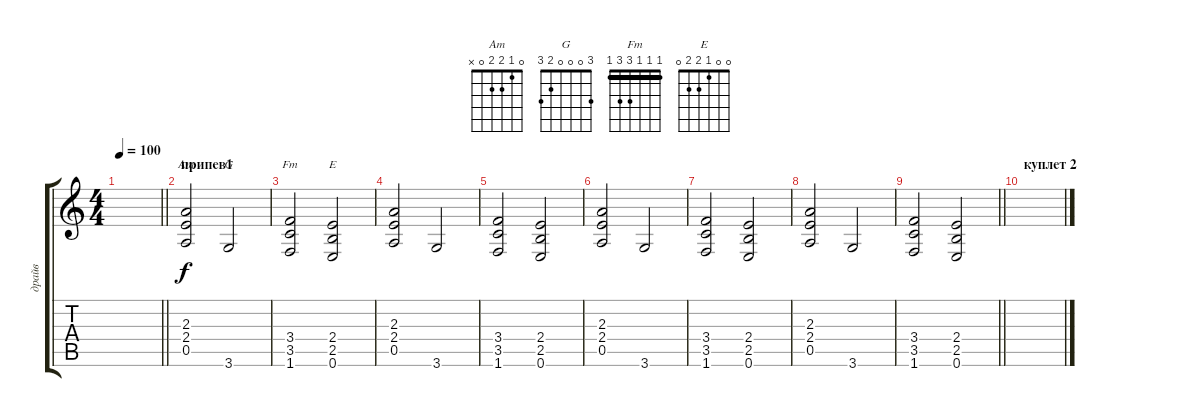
\track ("драйв" "драйв") {instrument overdrivenguitar}
\staff {score tabs}
\tuning (E4 B3 G3 D3 A2 E2) {hide}
\chord ("Am" 0 1 2 2 0 x)
\chord ("G" 3 0 0 0 2 3)
\chord ("Fm" 1 1 1 3 3 1) {barre 1}
\chord ("E" 0 0 1 2 2 0)
\ts (4 4)
\tempo 100
\clef g2
\barLineRight lightlight
\ks c
|
\section ("" "припев1 ")
(2.3 2.4 0.5).2{ch "Am"} 3.6.2{ch "G"} |
(3.4 3.5 1.6).2{ch "Fm"} (2.4 2.5 0.6).2{ch "E"} |
(2.3 2.4 0.5).2 3.6.2 |
(3.4 3.5 1.6).2 (2.4 2.5 0.6).2 |
(2.3 2.4 0.5).2 3.6.2 |
(3.4 3.5 1.6).2 (2.4 2.5 0.6).2 |
(2.3 2.4 0.5).2 3.6.2 |
\barLineRight lightlight
(3.4 3.5 1.6).2 (2.4 2.5 0.6).2 |
\section ("" "куплет 2")
